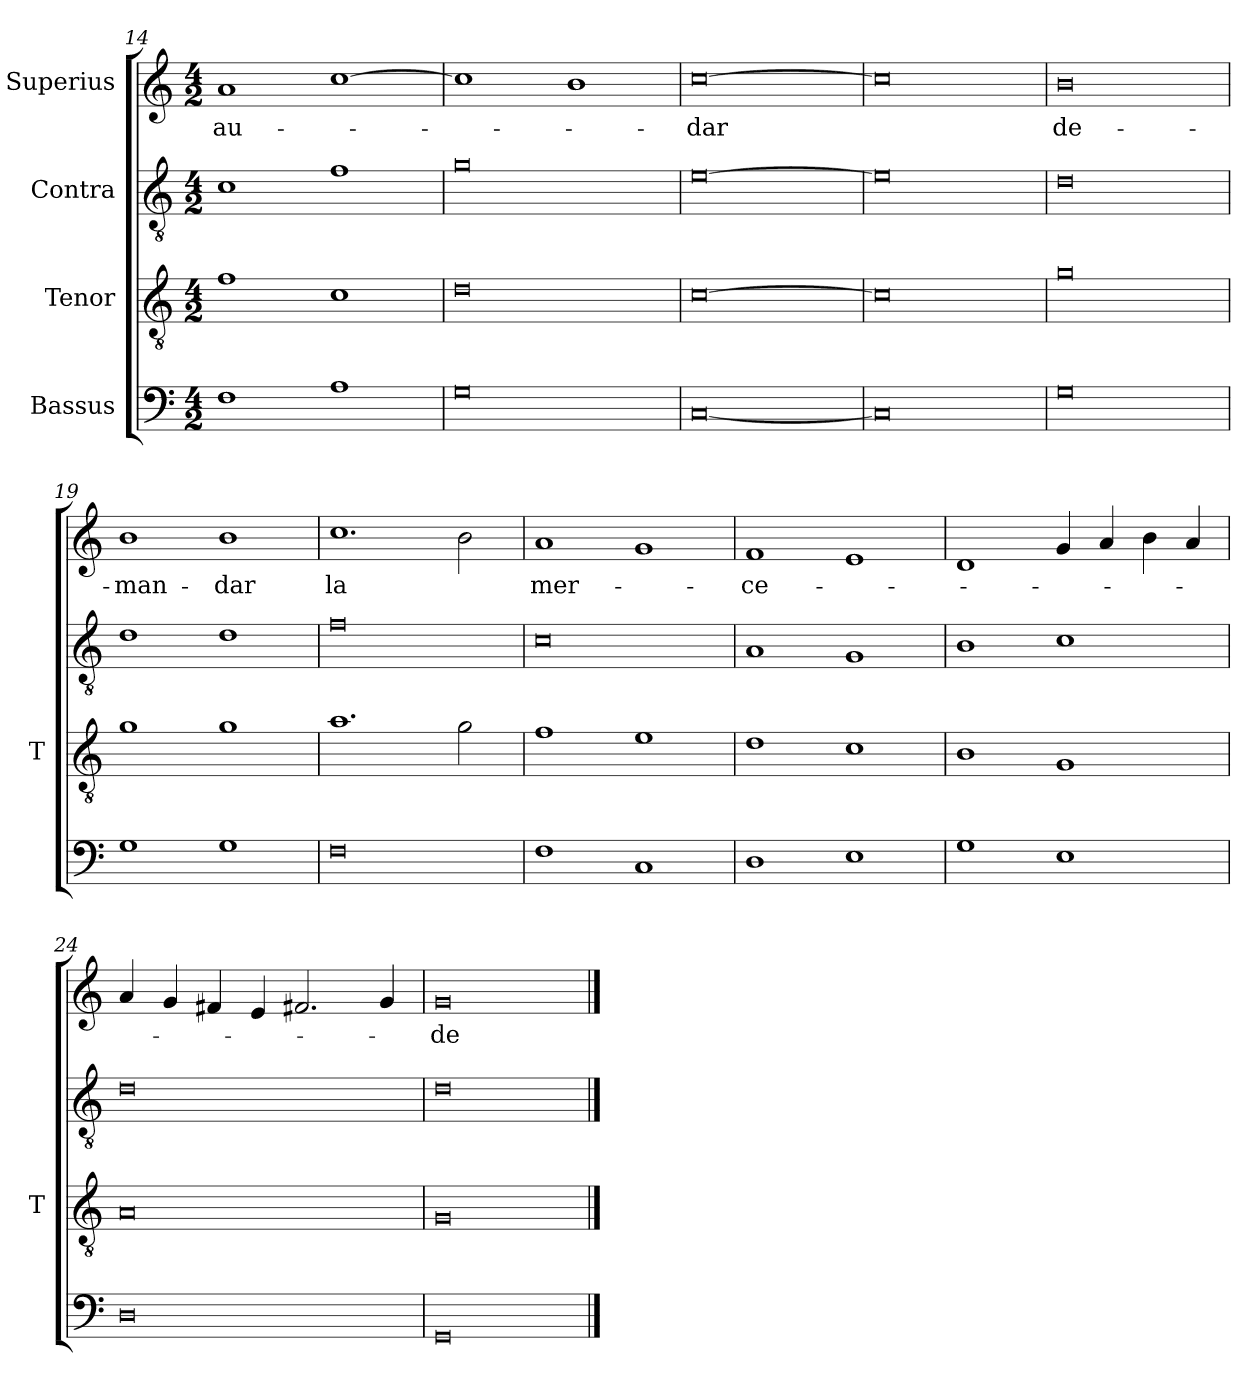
**kern	**kern	**kern	**kern	**text
*part4	*part3	*part2	*part1	*part1
*staff4	*staff3	*staff2	*staff1	*staff1
*I"Bassus	*I"Tenor	*I"Contra	*I"Superius	*
*	*I'T	*	*	*
*clefF4	*clefGv2	*clefGv2	*clefG2	*
*M4/2	*M4/2	*M4/2	*M4/2	*
=14	=14	=14	=14	=14
1F	1f	1c	1a	au-
1A	1c	1f	[1cc	.
=15	=15	=15	=15	=15
0G	0d	0g	1cc]	.
.	.	.	1b	.
=16	=16	=16	=16	=16
[0C	[0c	[0e	[0cc	-dar
=17	=17	=17	=17	=17
0C]	0c]	0e]	0cc]	.
=18	=18	=18	=18	=18
0G	0g	0d	0b	de-
=19	=19	=19	=19	=19
1G	1g	1d	1b	-man-
1G	1g	1d	1b	-dar
=20	=20	=20	=20	=20
0F	1.a	0f	1.cc	-la
.	2g	.	2b	.
=21	=21	=21	=21	=21
1F	1f	0c	1a	mer-
1C	1e	.	1g	.
=22	=22	=22	=22	=22
1D	1d	1A	1f	-ce-
1E	1c	1G	1e	.
=23	=23	=23	=23	=23
1G	1B	1B	1d	.
1E	1G	1c	4g	.
.	.	.	4a	.
.	.	.	4b	.
.	.	.	4a	.
=24	=24	=24	=24	=24
0D	0A	0d	4a	.
.	.	.	4g	.
.	.	.	4f#X	.
.	.	.	4e	.
.	.	.	2.f#X	.
.	.	.	4g	.
=25	=25	=25	=25	=25
0GG	0G	0d	0g	-de
==	==	==	==	==
*-	*-	*-	*-	*-
